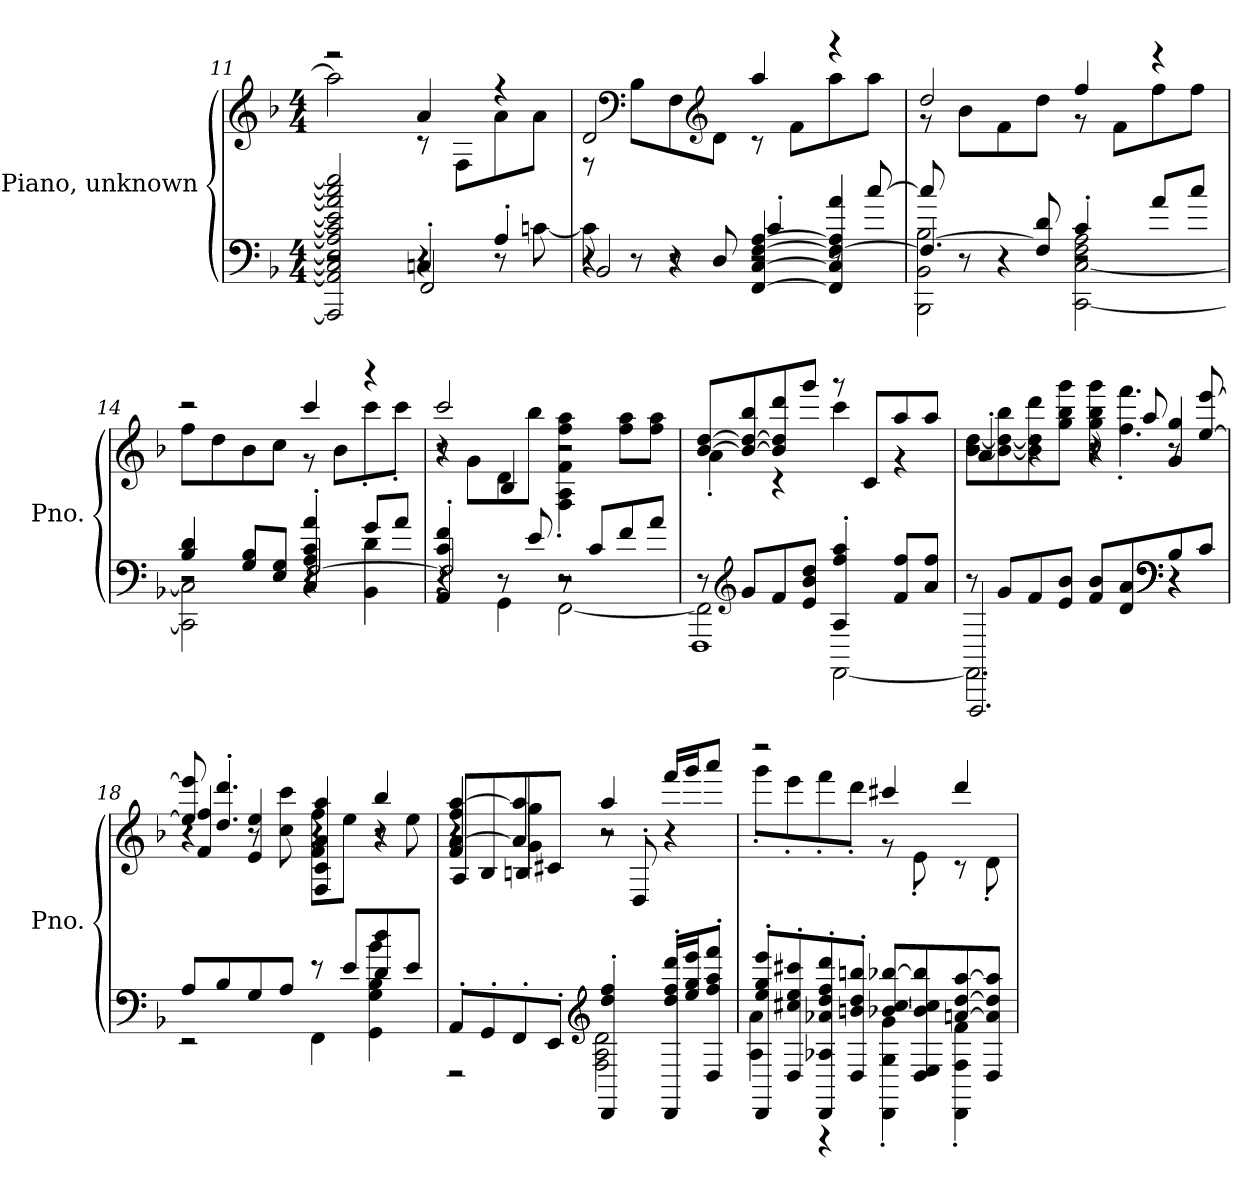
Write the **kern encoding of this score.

**kern	**kern
*part1	*part1
*staff2	*staff1
*I"Piano, unknown	*
*I'Pno.	*
*clefF4	*clefG2
*k[b-]	*k[b-]
*M4/4	*M4/4
=11	=11
*^	*^
*	*^	*	*
2AAA/] 2AA/] 2C#/] 2E/] 2A/] 2c#/] 2e/] 2a/] 2cc#/] 2ee/]	2r	2r	2r	2aa\]
4Cn'/	4r	2FF/	4a/	8r
.	.	.	.	8F\L
4A'/	8r	.	4r	8a\
.	[8cn\	.	.	8a\J
=12	=12	=12	=12	=12
4r	8c\]	2BB-/	2d/	8r
*	*	*	*clefF4	*
.	8r	.	.	8B-\L
8r	4r	.	.	8F\
*	*	*	*clefG2	*
8D/	.	.	.	8d\J
[4FF/ [4C/ [4F/ [4A/	2r	4c'/	4aa/	8r
.	.	.	.	8f\L
4FF/] 4C/] 4F/_ 4A/] 4a/	.	8r	4r	8aa\
.	.	[8cc/	.	8aa\J
!!LO:LB:g=z	!!
=13	=13	=13	=13	=13
4.F/_	2BBB-\ 2BB-\ 2B-\	8cc/]	2dd/	8r
.	.	8r	.	8b-\L
.	.	4r	.	8f\
8F/] 8d/	.	.	.	8dd\J
4c'/	[2CC\ [2C\ 2F\ 2A\	2r	4ff/	8r
.	.	.	.	8f\L
8a/L	.	.	4r	8ff\
8cc/J	.	.	.	8ff\J
=14	=14	=14	=14	=14
4B-/ 4d/	2CC\] 2C\]	2r	2r	8ff\L
.	.	.	.	8dd\
8G/ 8B-/L	.	.	.	8b-\
8E/ 8G/J	.	.	.	8cc\J
4C/' 4A/' 4c/' 4a/'	4r	[2F/	4ccc/	8r
.	.	.	.	8b-\L
8g/L	4BB-\ 4d\	.	4r	8ccc'\
8a/J	.	.	.	8ccc'\J
=15	=15	=15	=15	=15
*	*	*	*	*^
4AA/' 4c/' 4f/'	4r	2F/]	2ccc/	8r	4r
.	.	.	.	8g\L	.
8r	4GG\	.	.	8d\	4B-/
8e/	.	.	.	8bb-\J	.
8r	[2FF\	2r	2r	4F\' 4A\' 4f\' 4ff\' 4aa\'	2r
8c/L	.	.	.	.	.
8f/	.	.	.	8ff\ 8aa\L	.
8a/J	.	.	.	8ff\ 8aa\J	.
*	*	*	*	*v	*v
=16	=16	=16	=16	=16
8r	2FF\]	1FFF	[8b-/ [8dd/L	4a'\
*clefG2	*	*	*	*
8g/L	.	.	8b-/_ 8dd/_ 8bb-/	.
8f/	.	.	8b-/] 8dd/] 8ddd/	4r
8e/ 8b-/ 8dd/J	.	.	8ggg/J	.
4A/' 4ff/' 4aa/'	[2FF\	.	8r	4ccc\
.	.	.	8c/L	.
8f/ 8ff/L	.	.	8aa/	4r
8a/ 8ff/J	.	.	8aa/J	.
!!LO:PB:g=z
=17	=17	=17	=17	=17
*	*	*	*	*^
8r	2.FF\]	2.FFF/	2r	[8b-\ [8dd\L	4a'/
8g/L	.	.	.	8b-\_ 8dd\_ 8bb-\	.
8f/	.	.	.	8b-\] 8dd\] 8ddd\	4r
8e/ 8b-/J	.	.	.	8gg\ 8bb-\ 8ggg\J	.
8f/ 8b-/L	.	.	4r	8gg\ 8bb-\ 8ggg\	8r
8d/ 8a/	.	.	.	4.ff\' 4.fff\'	8aa/
*clefF4	*	*	*	*	*
8B-/	4r	4r	8r	.	4g/ 4gg/
8c/J	.	.	[8ee/ [8eee/	.	.
*	*v	*v	*	*	*
=18	=18	=18	=18	=18
8A/L	2r	8ee/] 8eee/]	4r	4f/ 4ff/
8B-/	.	4.dd/' 4.ddd/'	.	.
8G/	.	.	8r	4e/ 4ee/
8A/J	.	.	8cc\ 8ccc\	.
8r	4FF\	4r	8f\ 8ff\L	4F/ 4c/ 4a/ 4aa/
8e/L	.	.	8ee\J	.
8d/ 8dd/	4GG\ 4G\ 4B-\ 4b-\	4bb-/	8r	4r
8e/J	.	.	8ee\	.
=19	=19	=19	=19	=19
8AA'/L	2r	4f/ [4a/ 4ff/ [4aa/	4r	8A/L
8GG'/	.	.	.	8B-/
8FF'/	.	4a/] 4aa/]	4g\ 4gg\	8Bn/
8EE'/J	.	.	.	8c#X/J
*clefG2	*	*	*	*
4DD/' 4dd/' 4ff/'	2F\ 2A\ 2d\	4aa/	2r	8r
.	.	.	.	8D'/
16DD/' 16dd/' 16ff/' 16ddd/'LL	.	4r	.	16fff/LL
16ee/ 16gg/ 16eee/J	.	.	.	16ggg/J
8D/' 8ff/' 8aa/' 8fff/'J	.	.	.	8aaa/J
*	*	*	*v	*v
!!LO:LB:g=z
=20	=20	=20	=20
8DD/' 8ee/' 8gg/' 8eee/'L	4A\ 4a\	2r	8ggg'\L
8D/' 8cc#X/' 8ee/' 8ccc#X/'	.	.	8eee'\
8DD/' 8A-X/' 8a-X/' 8dd/' 8ff/' 8ddd/'	4r	.	8fff'\
8D/' 8bn/' 8dd/' 8bbn/'J	.	.	8ddd'\J
[8b-X/ [8cc#/ [8bb-X/L	4DD\' 4G\' 4g\'	4ccc#X/	8r
8D/ 8E/ 8b-/] 8cc#/] 8bb-/]	.	.	8e'\
[8an/ [8dd/ [8aa/	4DD\' 4F\' 4f\'	4ddd/	8r
8D/ 8a/] 8dd/] 8aa/]J	.	.	8d'\
*v	*v	*	*
*	*v	*v
=	=
*-	*-
